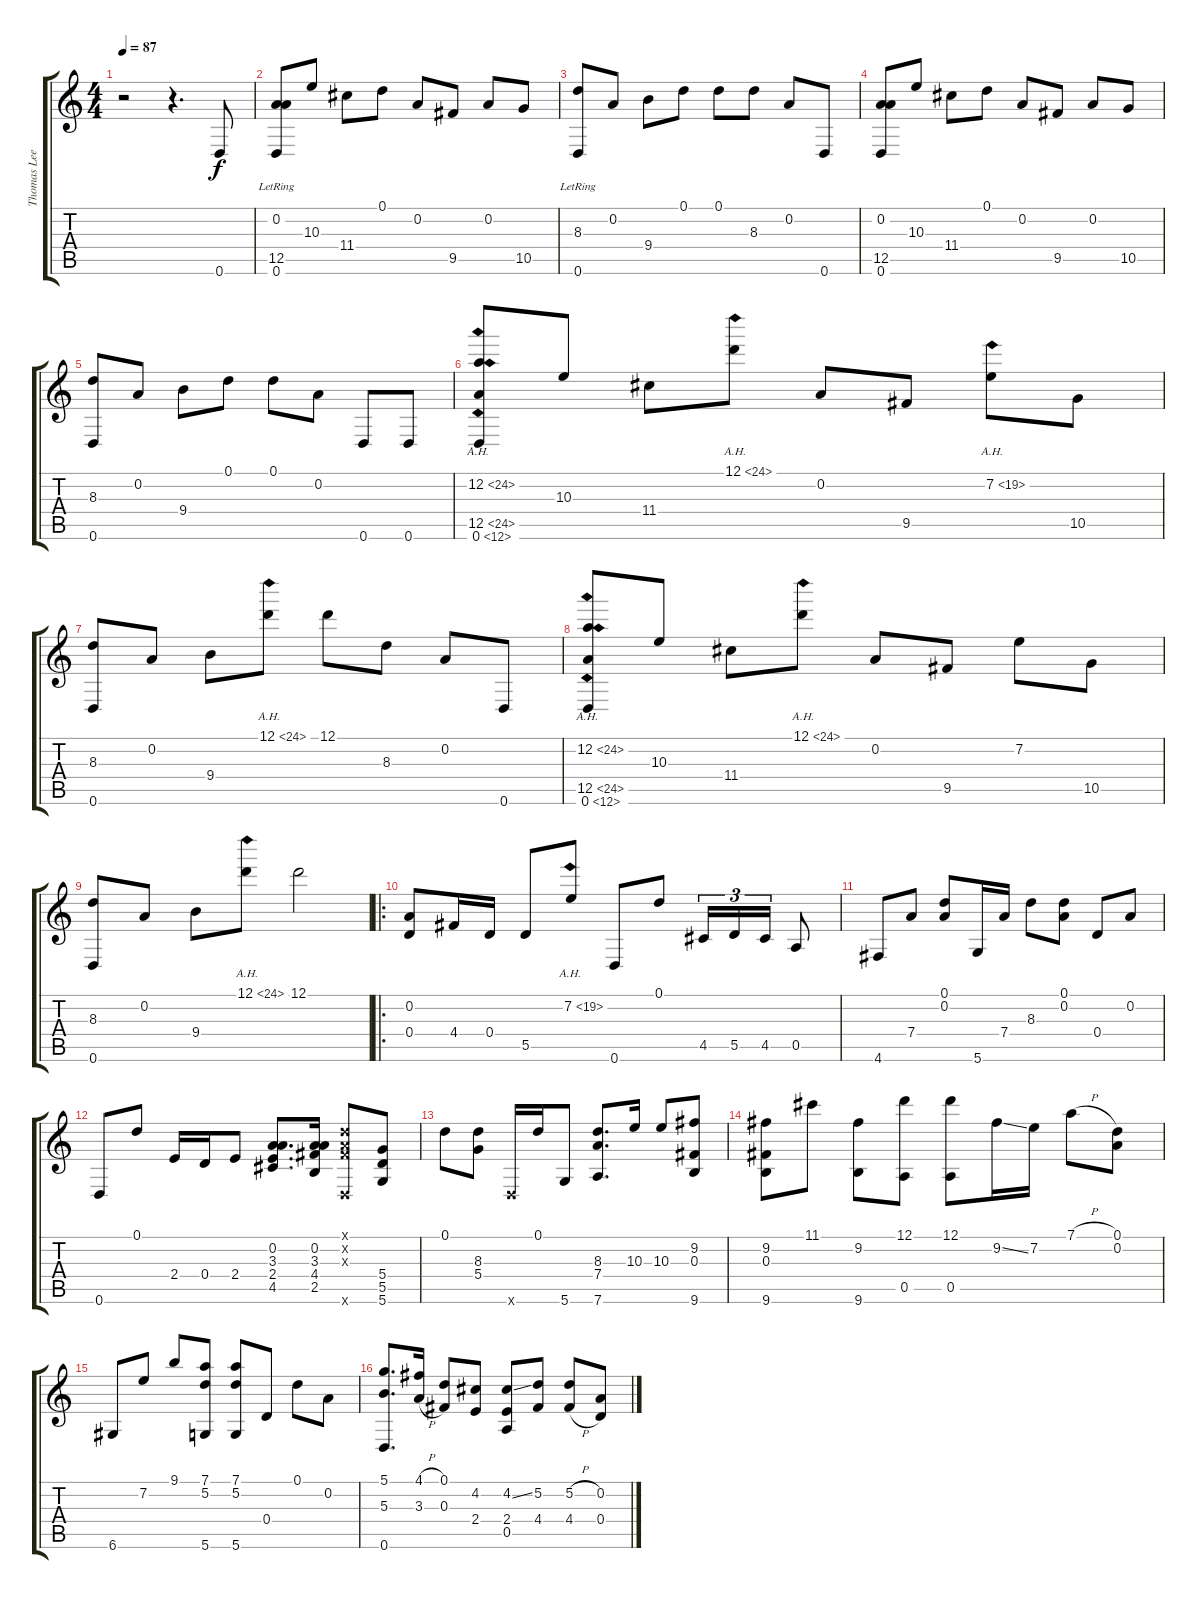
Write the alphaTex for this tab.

\track ("Thomas Leeb" "Thomas Lee") {instrument acousticguitarnylon}
\staff {score tabs}
\tuning (D4 A3 Gb3 D3 A2 D2) {hide}
\ts (4 4)
\tempo 87
\clef g2
\ks c
r.2{dy f instrument acousticguitarnylon} r.4{d} 0.6.8 |
(0.2 12.5 0.6{lr}).8 10.3.8 11.4.8 0.1.8 0.2.8 9.5.8 0.2.8 10.5.8 |
(8.3 0.6{lr}).8 0.2.8 9.4.8 0.1.8 0.1.8 8.3.8 0.2.8 0.6.8 |
(0.2 12.5 0.6).8 10.3.8 11.4.8 0.1.8 0.2.8 9.5.8 0.2.8 10.5.8 |
(8.3 0.6).8 0.2.8 9.4.8 0.1.8 0.1.8 0.2.8 0.6.8 0.6.8 |
(12.2{ah 12} 12.5{ah 12} 0.6{ah 12}).8 10.3.8 11.4.8 12.1{ah 12}.8 0.2.8 9.5.8 7.2{ah 12}.8 10.5.8 |
(8.3 0.6).8 0.2.8 9.4.8 12.1{ah 12}.8 12.1.8 8.3.8 0.2.8 0.6.8 |
(12.2{ah 12} 12.5{ah 12} 0.6{ah 12}).8 10.3.8 11.4.8 12.1{ah 12}.8 0.2.8 9.5.8 7.2.8 10.5.8 |
(8.3 0.6).8 0.2.8 9.4.8 12.1{ah 12}.8 12.1.2 |
\ro
(0.2 0.4).8 4.4.16 0.4.16 5.5.8 7.2{ah 12}.8 0.6.8 0.1.8 4.5.16{tu (3 2)} 5.5.16{tu (3 2)} 4.5.16{tu (3 2)} 0.5.8 |
4.6.8 7.4.8 (0.1 0.2).8 5.6.16 7.4.16 8.3.8 (0.1 0.2).8 0.4.8 0.2.8 |
0.6.8 0.1.8 2.4.16 0.4.16 2.4.8 (0.2 3.3 2.4 4.5).8{d} (0.2 3.3 4.4 2.5).16 (0.1{x} 0.2{x} 0.3{x} 0.6{x}).8 (5.4 5.5 5.6).8 |
0.1.8 (8.3 5.4).8 0.6{x}.16 0.1.16 5.6.8 (8.3 7.4 7.6).8{d} 10.3.16 10.3.8 (9.2 0.3 9.6).8 |
(9.2 0.3 9.6).8 11.1.8 (9.2 9.6).8 (12.1 0.5).8 (12.1 0.5).8 9.2{ss}.16 7.2.16 7.1{h}.8 (0.1 0.2).8 |
6.6.8 7.2.8 9.1.8 (7.1 5.2 5.6).8 (7.1 5.2 5.6).8 0.4.8 0.1.8 0.2.8 |
(5.1 5.3 0.6).8{d} (4.1{h} 3.3{h}).16 (0.1 0.3).8 (4.2 2.4).8 (4.2{ss} 2.4 0.5).8 (5.2 4.4).8 (5.2{h} 4.4{h}).8 (0.2 0.4).8
